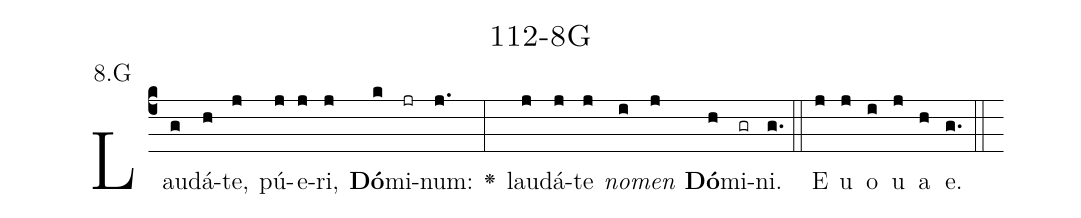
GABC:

name: 112-8G;
annotation: 8.G;
%%
(c4)Lau(g)dá(h)te,(j) pú(j)e(j)ri,(j) <b>Dó</b>(k)mi(jr)num:(j.) <v>\greheightstar</v>(:) lau(j)dá(j)te(j) <i>no</i>(i)<i>men</i>(j) <b>Dó</b>(h)mi(gr)ni.(g.) (::) E(j) u(j) o(i) u(j) a(h) e.(g.) (::)
